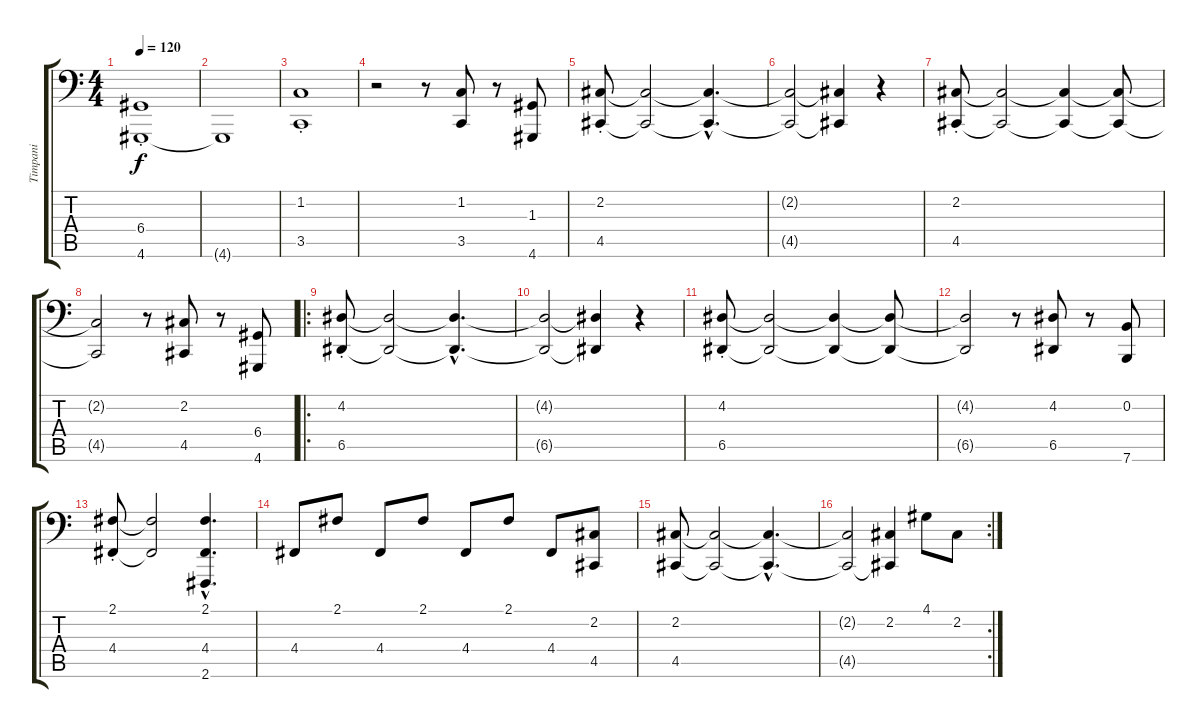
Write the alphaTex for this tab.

\track ("Timpani" "Timpani") {instrument timpani}
\staff {score tabs}
\tuning (E3 B2 G2 D2 A1 E1) {hide}
\ts (4 4)
\tempo 120
\clef f4
\ks c
(6.4{st} 4.6{st}).1{dy f} |
4.6{t}.1 |
(1.2{st} 3.5{st}).1 |
r.2 r.8 (1.2 3.5).8 r.8 (1.3 4.6).8 |
(2.2{st} 4.5{st}).8 (2.2{t} 4.5{t}).2 (2.2{hac t} 4.5{hac t}).4{d} |
(2.2{t} 4.5{t}).2 (2.2{t} 4.5{t}).4 r.4 |
(2.2{st} 4.5{st}).8 (2.2{t} 4.5{t}).2 (2.2{t} 4.5{t}).4 (2.2{t} 4.5{t}).8 |
(2.2{t} 4.5{t}).2 r.8 (2.2 4.5).8 r.8 (6.4 4.6).8 |
\ro
(4.2{st} 6.5{st}).8 (4.2{t} 6.5{t}).2 (4.2{hac t} 6.5{hac t}).4{d} |
(4.2{t} 6.5{t}).2 (4.2{t} 6.5{t}).4 r.4 |
(4.2{st} 6.5{st}).8 (4.2{t} 6.5{t}).2 (4.2{t} 6.5{t}).4 (4.2{t} 6.5{t}).8 |
(4.2{t} 6.5{t}).2 r.8 (4.2 6.5).8 r.8 (0.2 7.6).8 |
(2.1{st} 4.4{st}).8 (2.1{t} 4.4{t}).2 (2.1{hac} 4.4{hac} 2.6{hac}).4{d} |
4.4.8 2.1.8 4.4.8 2.1.8 4.4.8 2.1.8 4.4.8 (2.2 4.5).8 |
(2.2 4.5).8 (2.2{t} 4.5{t}).2 (2.2{hac t} 4.5{hac t}).4{d} |
\rc 2
(2.2{t} 4.5{t}).2 (2.2 4.5{t}).4 4.1.8 2.2.8
